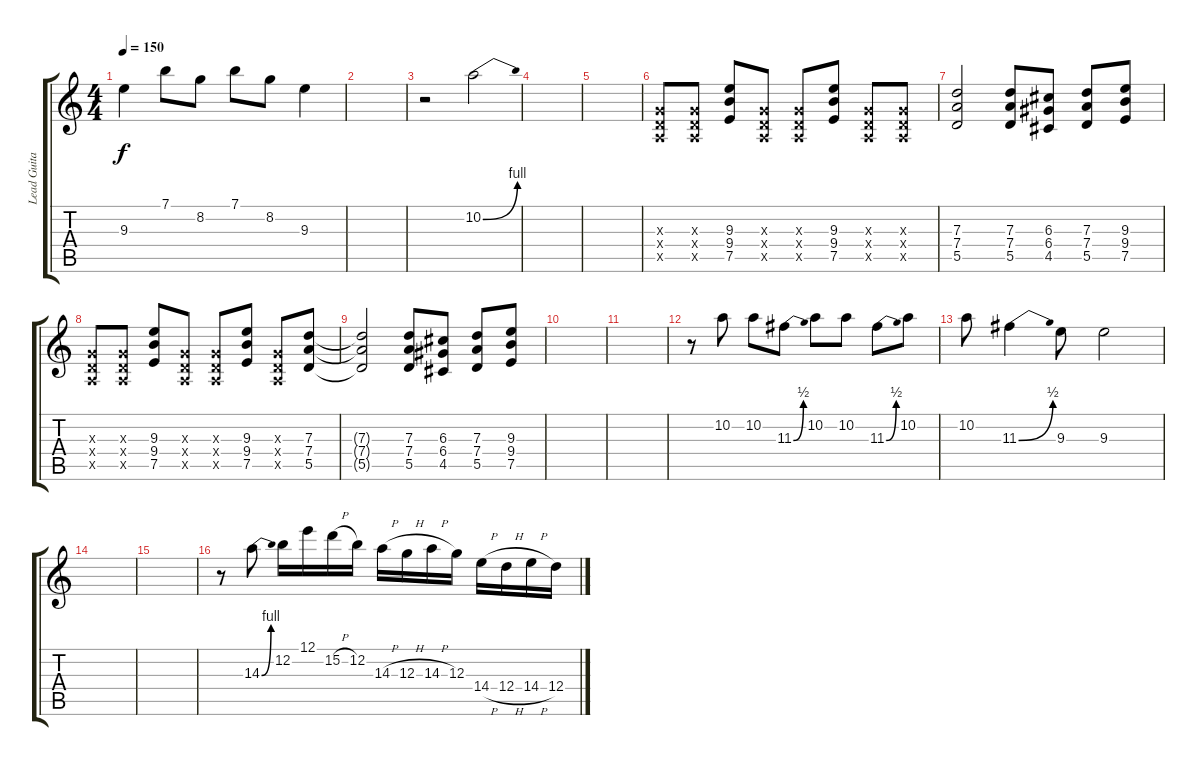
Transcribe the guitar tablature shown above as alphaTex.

\track ("Lead Guitar" "Lead Guita") {instrument overdrivenguitar}
\staff {score tabs}
\tuning (E4 B3 G3 D3 A2 E2) {hide}
\ts (4 4)
\tempo 150
\clef g2
\ks c
9.3.4{dy f} 7.1.8 8.2.8 7.1.8 8.2.8 9.3.4 |
|
r.2 10.2{be (bend 0 0 60 4)}.2 |
|
|
(0.3{x} 0.4{x} 0.5{x}).8 (0.3{x} 0.4{x} 0.5{x}).8 (9.3 9.4 7.5).8 (0.3{x} 0.4{x} 0.5{x}).8 (0.3{x} 0.4{x} 0.5{x}).8 (9.3 9.4 7.5).8 (0.3{x} 0.4{x} 0.5{x}).8 (0.3{x} 0.4{x} 0.5{x}).8 |
(7.3 7.4 5.5).2 (7.3 7.4 5.5).8 (6.3 6.4 4.5).8 (7.3 7.4 5.5).8 (9.3 9.4 7.5).8 |
(0.3{x} 0.4{x} 0.5{x}).8 (0.3{x} 0.4{x} 0.5{x}).8 (9.3 9.4 7.5).8 (0.3{x} 0.4{x} 0.5{x}).8 (0.3{x} 0.4{x} 0.5{x}).8 (9.3 9.4 7.5).8 (0.3{x} 0.4{x} 0.5{x}).8 (7.3 7.4 5.5).8 |
(7.3{t} 7.4{t} 5.5{t}).2 (7.3 7.4 5.5).8 (6.3 6.4 4.5).8 (7.3 7.4 5.5).8 (9.3 9.4 7.5).8 |
|
|
r.8 10.2.8 10.2.8 11.3{be (bend 0 0 60 2)}.8 10.2.8 10.2.8 11.3{be (bend 0 0 60 2)}.8 10.2.8 |
10.2.8 11.3{be (bend 0 0 60 2)}.4 9.3.8 9.3.2 |
|
|
r.8 14.3{be (bend 0 0 60 4)}.8 12.2.16 12.1.16 15.2{h}.16 12.2.16 14.3{h}.16 12.3{h}.16 14.3{h}.16 12.3.16 14.4{h}.16 12.4{h}.16 14.4{h}.16 12.4.16
